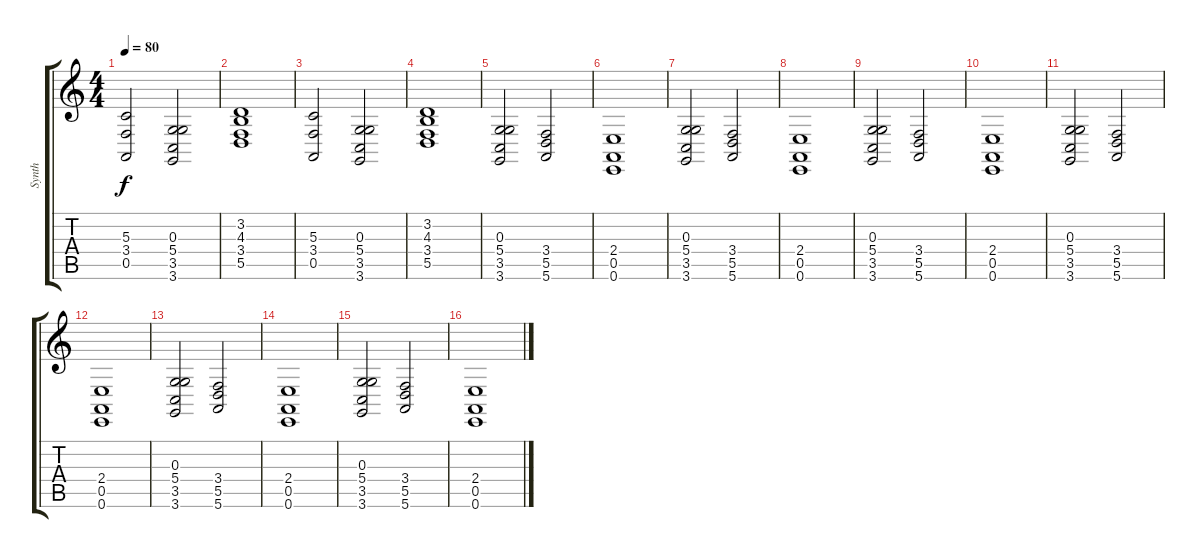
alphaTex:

\track ("Synth" "Synth") {instrument lead8bassandlead}
\staff {score tabs}
\tuning (E4 B3 G3 D3 A2 E2) {hide}
\ts (4 4)
\tempo 80
\clef g2
\ks c
(5.3 3.4 0.5).2{dy f} (0.3 5.4 3.5 3.6).2 |
(3.2 4.3 3.4 5.5).1 |
(5.3 3.4 0.5).2 (0.3 5.4 3.5 3.6).2 |
(3.2 4.3 3.4 5.5).1 |
(0.3 5.4 3.5 3.6).2 (3.4 5.5 5.6).2 |
(2.4 0.5 0.6).1 |
(0.3 5.4 3.5 3.6).2 (3.4 5.5 5.6).2 |
(2.4 0.5 0.6).1 |
(0.3 5.4 3.5 3.6).2 (3.4 5.5 5.6).2 |
(2.4 0.5 0.6).1 |
(0.3 5.4 3.5 3.6).2 (3.4 5.5 5.6).2 |
(2.4 0.5 0.6).1 |
(0.3 5.4 3.5 3.6).2 (3.4 5.5 5.6).2 |
(2.4 0.5 0.6).1 |
(0.3 5.4 3.5 3.6).2 (3.4 5.5 5.6).2 |
(2.4 0.5 0.6).1
